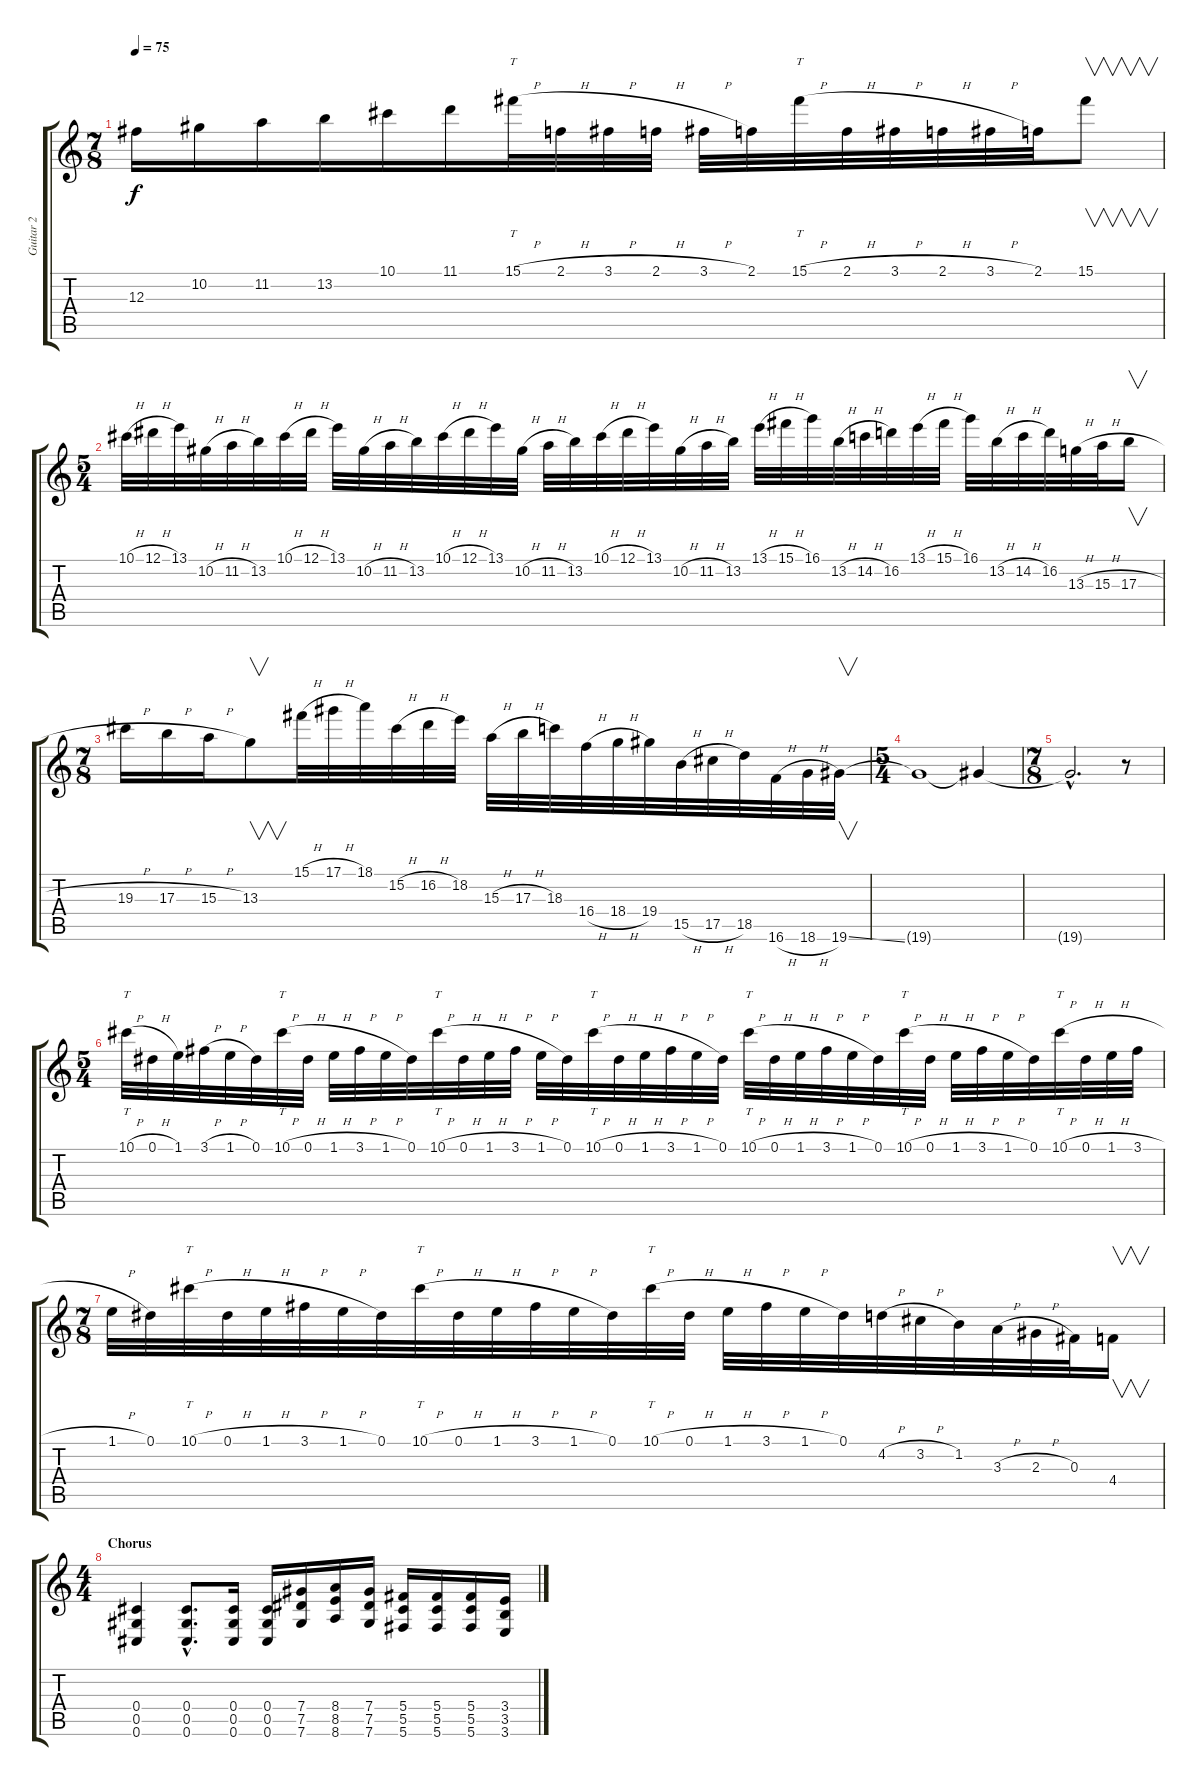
\track ("Guitar 2" "Guitar 2") {instrument distortionguitar}
\staff {score tabs}
\tuning (Eb4 Bb3 Gb3 Db3 Ab2 Db2) {hide}
\ts (7 8)
\tempo 75
\clef g2
\ks c
12.3.16{dy f} 10.2.16 11.2.16 13.2.16 10.1.16 11.1.16 15.1{h}.32{tt} 2.1{h}.32 3.1{h}.32 2.1{h}.32 3.1{h}.32 2.1.32 15.1{h}.32{tt} 2.1{h}.32 3.1{h}.32 2.1{h}.32 3.1{h}.32 2.1.32 15.1.8{v} |
\ts (5 4)
10.1{h}.32 12.1{h}.32 13.1.32 10.2{h}.32 11.2{h}.32 13.2.32 10.1{h}.32 12.1{h}.32 13.1.32 10.2{h}.32 11.2{h}.32 13.2.32 10.1{h}.32 12.1{h}.32 13.1.32 10.2{h}.32 11.2{h}.32 13.2.32 10.1{h}.32 12.1{h}.32 13.1.32 10.2{h}.32 11.2{h}.32 13.2.32 13.1{h}.32 15.1{h}.32 16.1.32 13.2{h}.32 14.2{h}.32 16.2.32 13.1{h}.32 15.1{h}.32 16.1.32 13.2{h}.32 14.2{h}.32 16.2.32 13.3{h}.32 15.3{h}.32 17.3{h}.16{v} |
\ts (7 8)
19.3{h}.16 17.3{h}.16 15.3{h}.16 13.3.8{v} 15.1{h}.32 17.1{h}.32 18.1.32 15.2{h}.32 16.2{h}.32 18.2.32 15.3{h}.32 17.3{h}.32 18.3.32 16.4{h}.32 18.4{h}.32 19.4.32 15.5{h}.32 17.5{h}.32 18.5.32 16.6{h}.32 18.6{h}.32 19.6{ss}.32{v} |
\ts (5 4)
19.6{t}.1 19.6{t}.4 |
\ts (7 8)
19.6{hac t}.2{d} r.8 |
\ts (5 4)
10.1{h}.32{tt} 0.1{h}.32 1.1.32 3.1{h}.32 1.1{h}.32 0.1.32 10.1{h}.32{tt} 0.1{h}.32 1.1{h}.32 3.1{h}.32 1.1{h}.32 0.1.32 10.1{h}.32{tt} 0.1{h}.32 1.1{h}.32 3.1{h}.32 1.1{h}.32 0.1.32 10.1{h}.32{tt} 0.1{h}.32 1.1{h}.32 3.1{h}.32 1.1{h}.32 0.1.32 10.1{h}.32{tt} 0.1{h}.32 1.1{h}.32 3.1{h}.32 1.1{h}.32 0.1.32 10.1{h}.32{tt} 0.1{h}.32 1.1{h}.32 3.1{h}.32 1.1{h}.32 0.1.32 10.1{h}.32{tt} 0.1{h}.32 1.1{h}.32 3.1{h}.32 |
\ts (7 8)
1.1{h}.32 0.1.32 10.1{h}.32{tt} 0.1{h}.32 1.1{h}.32 3.1{h}.32 1.1{h}.32 0.1.32 10.1{h}.32{tt} 0.1{h}.32 1.1{h}.32 3.1{h}.32 1.1{h}.32 0.1.32 10.1{h}.32{tt} 0.1{h}.32 1.1{h}.32 3.1{h}.32 1.1{h}.32 0.1.32 4.2{h}.32 3.2{h}.32 1.2.32 3.3{h}.32 2.3{h}.32 0.3.32 4.4.16{v} |
\ts (4 4)
\section ("" "Chorus")
(0.4 0.5 0.6).4 (0.4{hac} 0.5{hac} 0.6{hac}).8{d} (0.4 0.5 0.6).16 (0.4 0.5 0.6).16 (7.4 7.5 7.6).16 (8.4 8.5 8.6).16 (7.4 7.5 7.6).16 (5.4 5.5 5.6).16 (5.4 5.5 5.6).16 (5.4 5.5 5.6).16 (3.4 3.5 3.6).16
